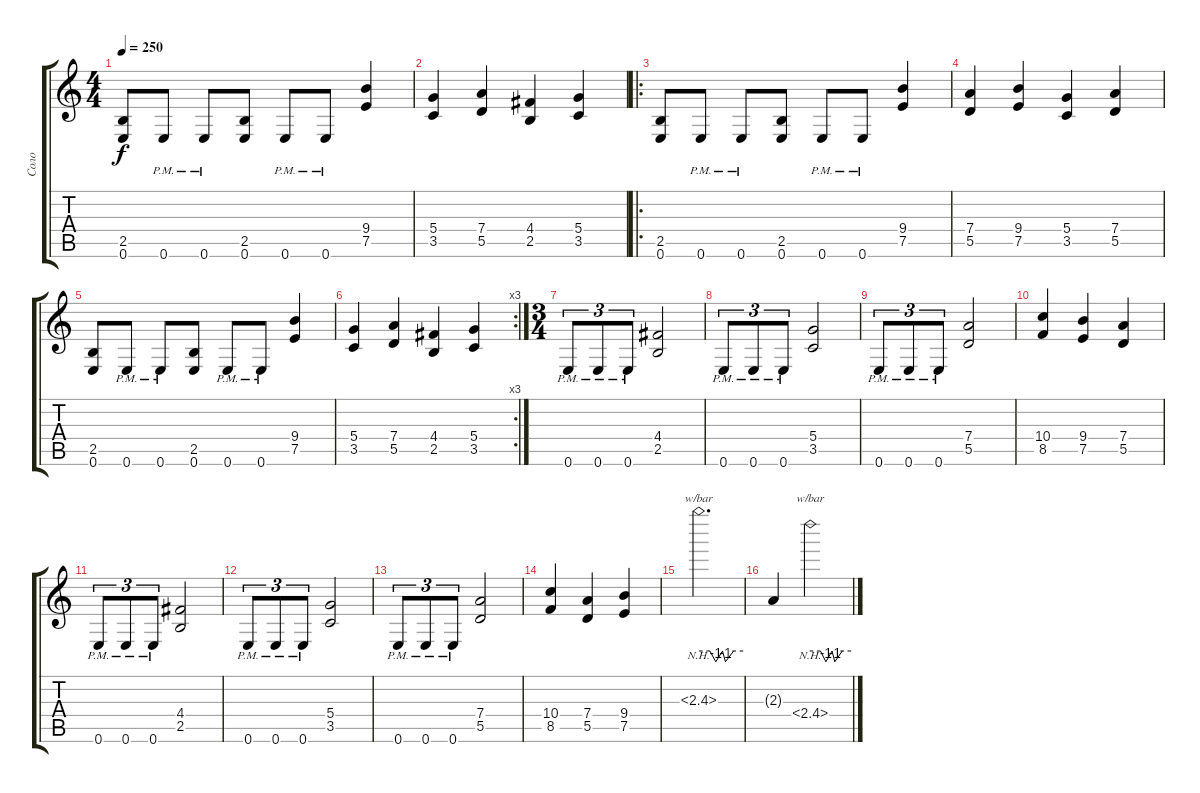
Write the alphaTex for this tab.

\track ("Соло" "Соло") {instrument distortionguitar}
\staff {score tabs}
\tuning (E4 B3 G3 D3 A2 E2) {hide}
\ts (4 4)
\tempo 250
\clef g2
\ks c
(2.5 0.6).8{dy f} 0.6{pm}.8 0.6{pm}.8 (2.5 0.6).8 0.6{pm}.8 0.6{pm}.8 (9.4 7.5).4 |
(5.4 3.5).4 (7.4 5.5).4 (4.4 2.5).4 (5.4 3.5).4 |
\ro
(2.5 0.6).8 0.6{pm}.8 0.6{pm}.8 (2.5 0.6).8 0.6{pm}.8 0.6{pm}.8 (9.4 7.5).4 |
(7.4 5.5).4 (9.4 7.5).4 (5.4 3.5).4 (7.4 5.5).4 |
(2.5 0.6).8 0.6{pm}.8 0.6{pm}.8 (2.5 0.6).8 0.6{pm}.8 0.6{pm}.8 (9.4 7.5).4 |
\rc 3
(5.4 3.5).4 (7.4 5.5).4 (4.4 2.5).4 (5.4 3.5).4 |
\ts (3 4)
0.6{pm}.8{tu (3 2)} 0.6{pm}.8{tu (3 2)} 0.6{pm}.8{tu (3 2)} (4.4 2.5).2 |
0.6{pm}.8{tu (3 2)} 0.6{pm}.8{tu (3 2)} 0.6{pm}.8{tu (3 2)} (5.4 3.5).2 |
0.6{pm}.8{tu (3 2)} 0.6{pm}.8{tu (3 2)} 0.6{pm}.8{tu (3 2)} (7.4 5.5).2 |
(10.4 8.5).4 (9.4 7.5).4 (7.4 5.5).4 |
0.6{pm}.8{tu (3 2)} 0.6{pm}.8{tu (3 2)} 0.6{pm}.8{tu (3 2)} (4.4 2.5).2 |
0.6{pm}.8{tu (3 2)} 0.6{pm}.8{tu (3 2)} 0.6{pm}.8{tu (3 2)} (5.4 3.5).2 |
0.6{pm}.8{tu (3 2)} 0.6{pm}.8{tu (3 2)} 0.6{pm}.8{tu (3 2)} (7.4 5.5).2 |
(10.4 8.5).4 (7.4 5.5).4 (9.4 7.5).4 |
2.3{nh}.2{d tbe (custom default 0 0 15 0 23 -4 32 0 36 -4 47 0 60 0)} |
2.3{t}.4 2.4{nh}.2{tbe (custom default 0 0 15 0 23 -4 32 0 36 -4 47 0 60 0)}
